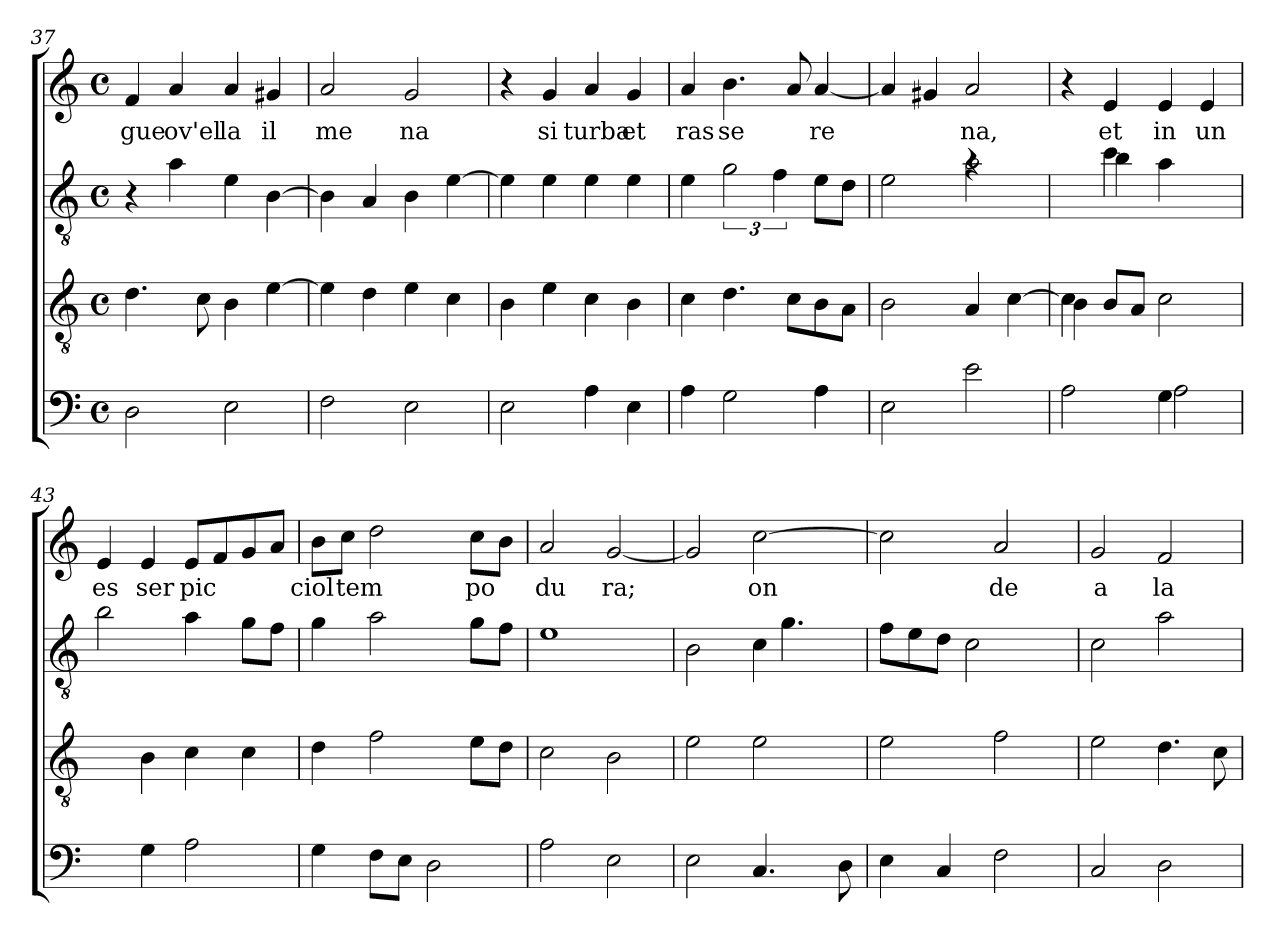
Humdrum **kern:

**kern	**kern	**kern	**kern	**text
*part4	*part3	*part2	*part1	*part1
*staff4	*staff3	*staff2	*staff1	*staff1
*clefF4	*clefGv2	*clefGv2	*clefG2	*
*k[]	*k[]	*k[]	*k[]	*
*C:	*C:	*C:	*C:	*
*M4/4	*M4/4	*M4/4	*M4/4	*
*met(c)	*met(c)	*met(c)	*met(c)	*
=37	=37	=37	=37	=37
!	!	!	!	!LO:LY:b
2D\	4.d\	4r	4f/	gue
!	!	!	!	!LO:LY:b
.	.	4a\	4a/	ov'el
.	8c\	.	.	.
!	!	!	!	!LO:LY:b
2E\	4B\	4e\	4a/	la
!	!	!	!	!LO:LY:b
.	[>4e\	[>4B\	4g#/	il
=38	=38	=38	=38	=38
!	!	!	!	!LO:LY:b
2F\	4e\]	4B\]	2a/	me
.	4d\	4A/	.	.
!	!	!	!	!LO:LY:b
2E\	4e\	4B\	2g/	na
.	4c\	[>4e\	.	.
=39	=39	=39	=39	=39
2E\	4B\	4e\]	4r	.
!	!	!	!	!LO:LY:b
.	4e\	4e\	4g/	si
!	!	!	!	!LO:LY:b
4A\	4c\	4e\	4a/	turba
!	!	!	!	!LO:LY:b
4E\	4B\	4e\	4g/	et
=40	=40	=40	=40	=40
!	!	!	!	!LO:LY:b
4A\	4c\	4e\	4a/	ras
!	!	!	!	!LO:LY:b
2G\	4.d\	3g\	4.b\	se
.	.	6f\	.	.
.	8c\L	.	8a/	.
!	!	!	!	!LO:LY:b
4A\	8B\	8e\L	[<4a/	re
.	8A\J	8d\J	.	.
=41	=41	=41	=41	=41
*	*	*^	*	*
2E\	2B\	2e\	2ryy	4a/]	.
.	.	.	.	4g#/	.
!	!	!	!	!	!LO:LY:b
2e\	4A/	4ra	2a\	2a/	na,
.	[>4c\	4ryy	.	.	.
=42	=42	=42	=42	=42	=42
*^	*^	*	*	*	*
2A\	2ryy	4c\]	4B\	4ryy	4ryy	4r	.
!	!	!	!	!	!	!	!LO:LY:b
.	.	8B/L	2.ryy	4cc\	4b\	4e/	et
.	.	8A/J	.	.	.	.	.
!	!	!	!	!	!	!	!LO:LY:b
4G\	2A\	2c\	.	4ryy	4a\	4e/	in
!	!	!	!	!	!	!	!LO:LY:b
4ryy	.	.	.	4ryy	4ryy	4e/	un
*v	*v	*	*	*	*	*	*
*	*v	*v	*	*	*	*
=43	=43	=43	=43	=43	=43
!	!	!	!	!	!LO:LY:b
*	*	*v	*v	*	*
4ryy	4ryy	2b\	4e/	es
!	!	!	!	!LO:LY:b
4G\	4B\	.	4e/	ser
!	!	!	!	!LO:LY:b
2A\	4c\	4a\	8e/L	pic
.	.	.	8f/	.
.	4c\	8g\L	8g/	.
.	.	8f\J	8a/J	.
!!LO:LB:g=z
=44	=44	=44	=44	=44
!	!	!	!	!LO:LY:b
4G\	4d\	4g\	8b\L	ciol
!	!	!	!	!LO:LY:b
.	.	.	8cc\J	tem
8F\L	2f\	2a\	2dd\	.
8E\J	.	.	.	.
2D\	.	.	.	.
!	!	!	!	!LO:LY:b
.	8e\L	8g\L	8cc\L	po
.	8d\J	8f\J	8b\J	.
=45	=45	=45	=45	=45
!	!	!	!	!LO:LY:b
2A\	2c\	1e	2a/	du
!	!	!	!	!LO:LY:b
2E\	2B\	.	[<2g/	ra;
=46	=46	=46	=46	=46
*	*	*^	*	*
2E\	2e\	2B\	2ryy	2g/]	.
!	!	!	!	!	!LO:LY:b
4.C/	2e\	4c\	8ryy	[>2cc\	on
.	.	.	4.g\	.	.
.	.	4ryy	.	.	.
8D\	.	.	.	.	.
*	*	*v	*v	*	*
=47	=47	=47	=47	=47
4E\	2e\	8f\L	2cc\]	.
.	.	8e\	.	.
4C/	.	8d\J	.	.
.	.	2c\	.	.
!	!	!	!	!LO:LY:b
2F\	2f\	.	2a/	de
.	.	8ryy	.	.
=48	=48	=48	=48	=48
!	!	!	!	!LO:LY:b
2C/	2e\	2c\	2g/	a
!	!	!	!	!LO:LY:b
2D\	4.d\	2a\	2f/	la
.	8c\	.	.	.
=	=	=	=	=
*-	*-	*-	*-	*-
